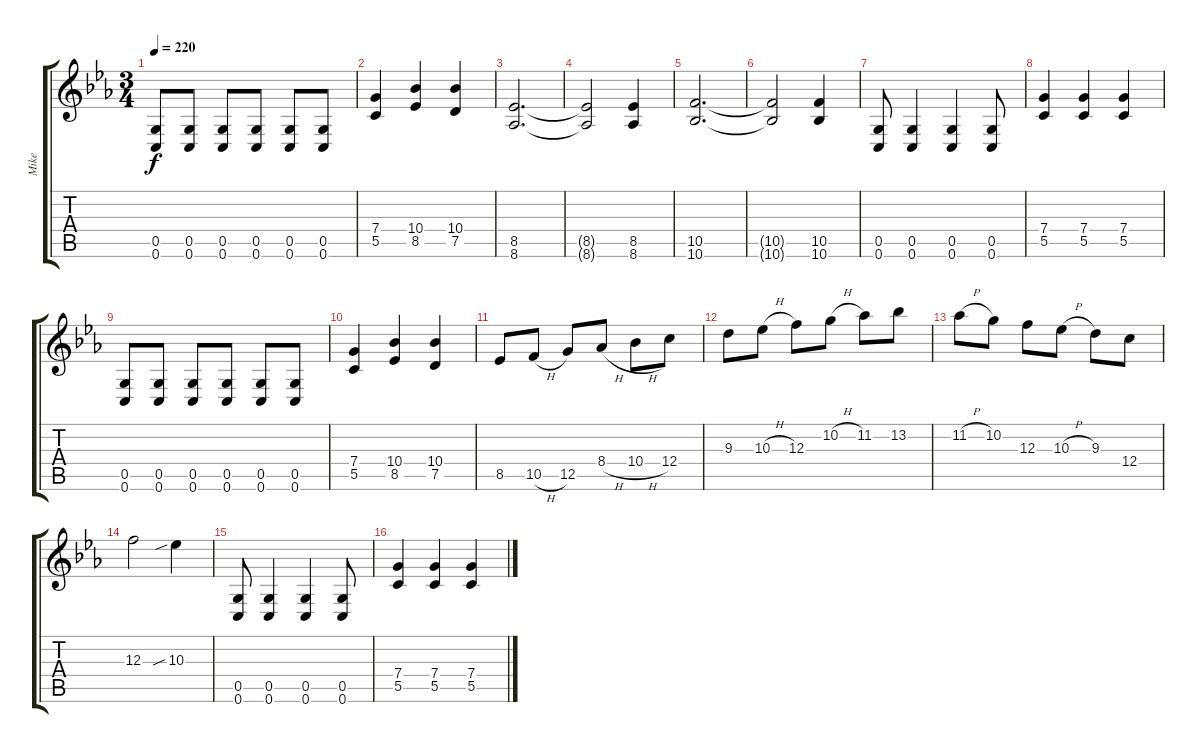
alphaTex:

\track ("Mike" "Mike") {instrument distortionguitar}
\staff {score tabs}
\tuning (D4 A3 F3 C3 G2 C2) {hide}
\ts (3 4)
\tempo 220
\clef g2
\ks cminor
(0.5 0.6).8{dy f} (0.5 0.6).8 (0.5 0.6).8 (0.5 0.6).8 (0.5 0.6).8 (0.5 0.6).8 |
(7.4 5.5).4 (10.4 8.5).4 (10.4 7.5).4 |
(8.5 8.6).2{d} |
(8.5{t} 8.6{t}).2 (8.5 8.6).4 |
(10.5 10.6).2{d} |
(10.5{t} 10.6{t}).2 (10.5 10.6).4 |
(0.5 0.6).8 (0.5 0.6).4 (0.5 0.6).4 (0.5 0.6).8 |
(7.4 5.5).4 (7.4 5.5).4 (7.4 5.5).4 |
(0.5 0.6).8 (0.5 0.6).8 (0.5 0.6).8 (0.5 0.6).8 (0.5 0.6).8 (0.5 0.6).8 |
(7.4 5.5).4 (10.4 8.5).4 (10.4 7.5).4 |
8.5.8 10.5{h}.8 12.5.8 8.4{h}.8 10.4{h}.8 12.4.8 |
9.3.8 10.3{h}.8 12.3.8 10.2{h}.8 11.2.8 13.2.8 |
11.2{h}.8 10.2.8 12.3.8 10.3{h}.8 9.3.8 12.4.8 |
12.3.2 10.3{sib}.4 |
(0.5 0.6).8 (0.5 0.6).4 (0.5 0.6).4 (0.5 0.6).8 |
(7.4 5.5).4 (7.4 5.5).4 (7.4 5.5).4
